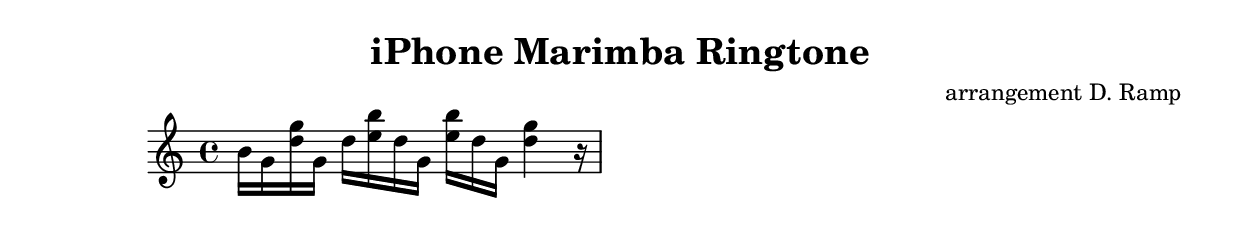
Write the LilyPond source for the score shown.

\header {
  title = "iPhone Marimba Ringtone"
  composer = "arrangement D. Ramp"
}

\score {
  \relative c'' {
    b16 g <<d' g>> g,16
    d' <<e b'>> d, g,
    <<e' b'>> d, g, <<d'4 g>> r16
  }

  \layout {}
  \midi {}
}